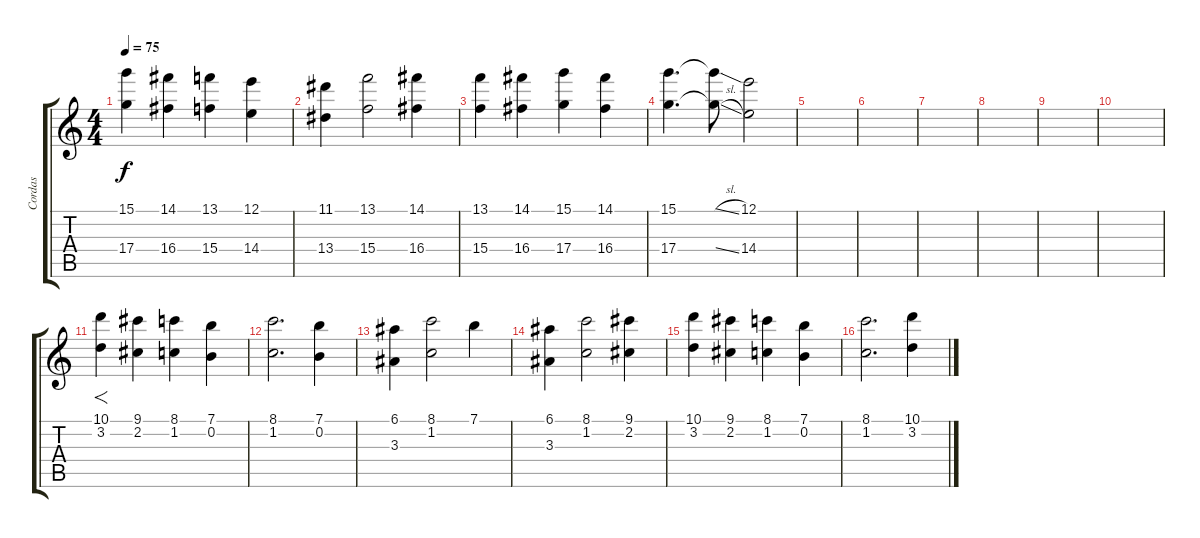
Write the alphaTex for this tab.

\track ("Cordas" "Cordas") {instrument stringensemble1}
\staff {score tabs}
\tuning (E5 B4 G4 D4 A3 E3) {hide}
\ts (4 4)
\tempo 75
\clef g2
\ks c
(15.1 17.4).4{dy f} (14.1 16.4).4 (13.1 15.4).4 (12.1 14.4).4 |
(11.1 13.4).4 (13.1 15.4).2 (14.1 16.4).4 |
(13.1 15.4).4 (14.1 16.4).4 (15.1 17.4).4 (14.1 16.4).4 |
(15.1 17.4).4{d} (15.1{sl t} 17.4{sl t}).8 (12.1 14.4).2 |
|
|
|
|
|
|
(10.1 3.2).4{f} (9.1 2.2).4 (8.1 1.2).4 (7.1 0.2).4 |
(8.1 1.2).2{d} (7.1 0.2).4 |
(6.1 3.3).4 (8.1 1.2).2 7.1.4 |
(6.1 3.3).4 (8.1 1.2).2 (9.1 2.2).4 |
(10.1 3.2).4 (9.1 2.2).4 (8.1 1.2).4 (7.1 0.2).4 |
(8.1 1.2).2{d} (10.1 3.2).4
